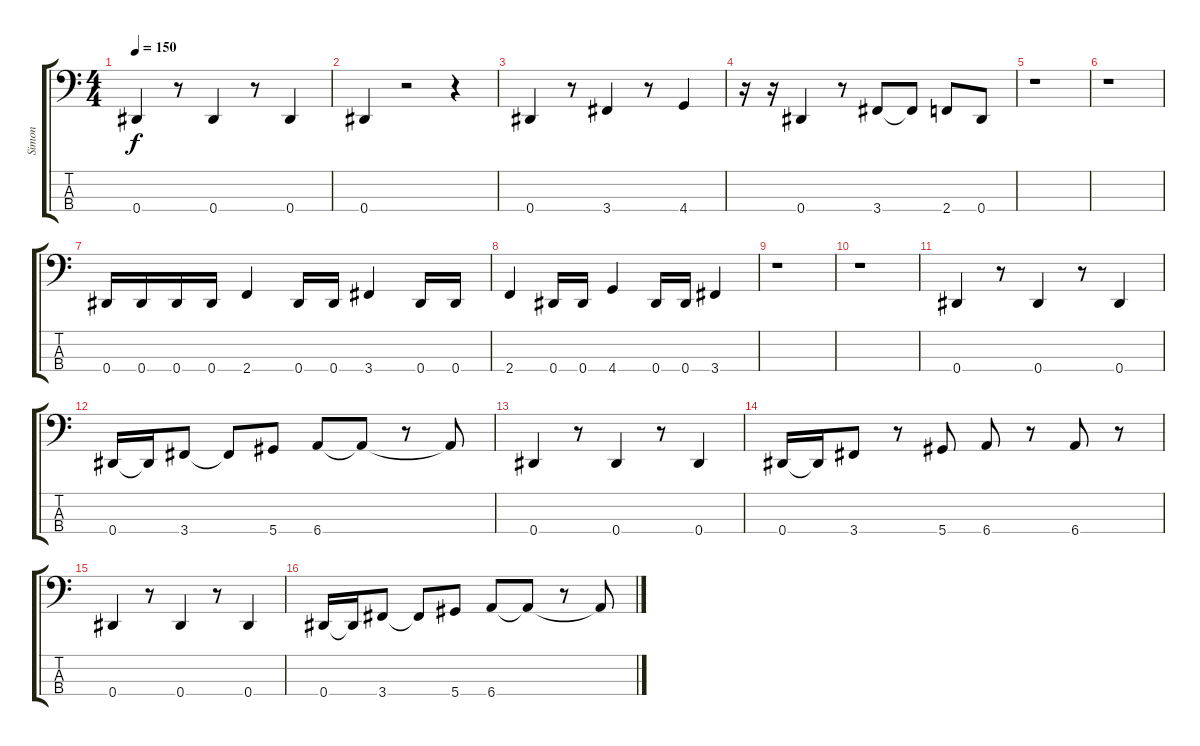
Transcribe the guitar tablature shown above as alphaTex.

\track ("Simon" "Simon") {instrument electricbasspick}
\staff {score tabs}
\tuning (Gb2 Db2 Ab1 Eb1) {hide}
\ts (4 4)
\tempo 150
\clef f4
\ks c
0.4.4{dy f} r.8 0.4.4 r.8 0.4.4 |
0.4.4 r.2 r.4 |
0.4.4 r.8 3.4.4 r.8 4.4.4 |
r.16 r.16 0.4.4 r.8 3.4.8 3.4{t}.8 2.4.8 0.4.8 |
r.1 |
r.1 |
0.4.16 0.4.16 0.4.16 0.4.16 2.4.4 0.4.16 0.4.16 3.4.4 0.4.16 0.4.16 |
2.4.4 0.4.16 0.4.16 4.4.4 0.4.16 0.4.16 3.4.4 |
r.1 |
r.1 |
0.4.4 r.8 0.4.4 r.8 0.4.4 |
0.4.16 0.4{t}.16 3.4.8 3.4{t}.8 5.4.8 6.4.8 6.4{t}.8 r.8 6.4{t}.8 |
0.4.4 r.8 0.4.4 r.8 0.4.4 |
0.4.16 0.4{t}.16 3.4.8 r.8 5.4.8 6.4.8 r.8 6.4.8 r.8 |
0.4.4 r.8 0.4.4 r.8 0.4.4 |
0.4.16 0.4{t}.16 3.4.8 3.4{t}.8 5.4.8 6.4.8 6.4{t}.8 r.8 6.4{t}.8
